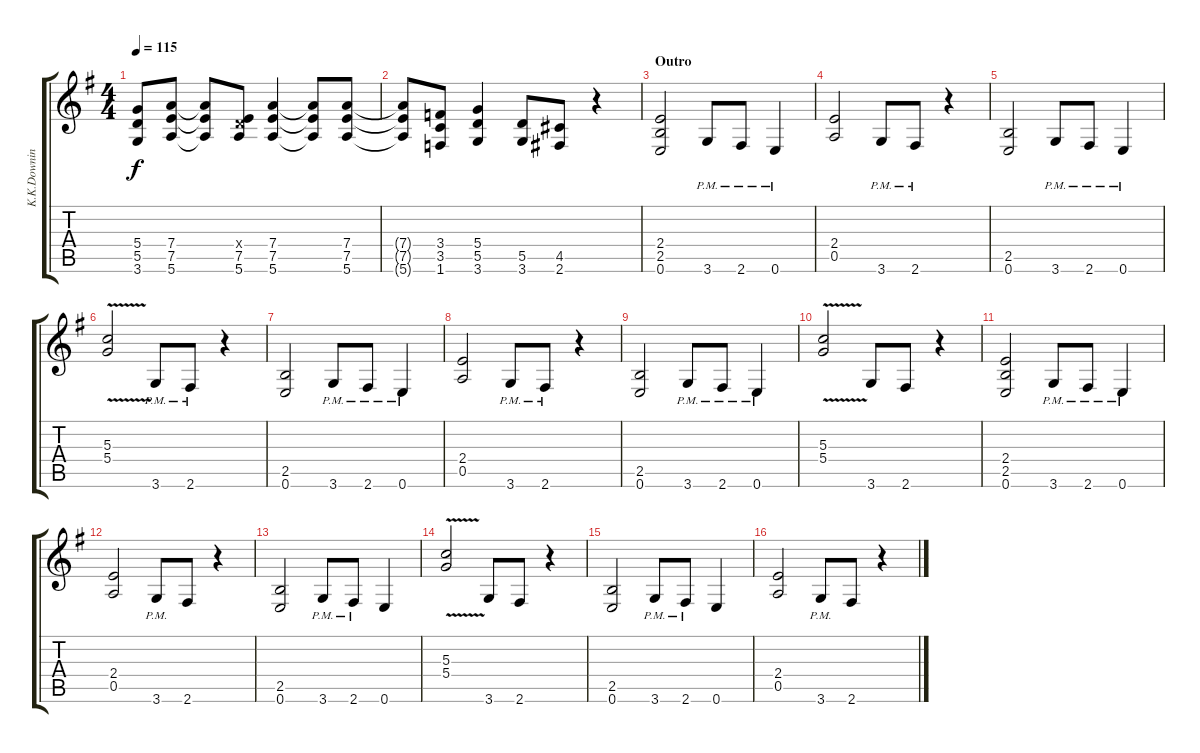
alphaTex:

\track ("K.K.Downing ?" "K.K.Downin") {instrument electricguitarclean}
\staff {score tabs}
\tuning (E4 B3 G3 D3 A2 E2) {hide}
\ts (4 4)
\tempo 115
\clef g2
\ks eminor
(5.4 5.5 3.6).8{dy f} (7.4 7.5 5.6).8 (7.4{t} 7.5{t} 5.6{t}).8 (0.4{x} 7.5 5.6).8 (7.4 7.5 5.6).4 (7.4{t} 7.5{t} 5.6{t}).8 (7.4 7.5 5.6).8 |
(7.4{t} 7.5{t} 5.6{t}).8 (3.4 3.5 1.6).8 (5.4 5.5 3.6).4 (5.5 3.6).8 (4.5 2.6).8 r.4 |
\section ("" "Outro")
(2.4 2.5 0.6).2 3.6{pm}.8 2.6{pm}.8 0.6{pm}.4 |
(2.4 0.5).2 3.6{pm}.8 2.6{pm}.8 r.4 |
(2.5 0.6).2 3.6{pm}.8 2.6{pm}.8 0.6{pm}.4 |
(5.3{v} 5.4{v}).2 3.6{pm}.8 2.6{pm}.8 r.4 |
(2.5 0.6).2 3.6{pm}.8 2.6{pm}.8 0.6{pm}.4 |
(2.4 0.5).2 3.6{pm}.8 2.6{pm}.8 r.4 |
(2.5 0.6).2 3.6{pm}.8 2.6{pm}.8 0.6{pm}.4 |
(5.3{v} 5.4{v}).2 3.6.8 2.6.8 r.4 |
(2.4 2.5 0.6).2 3.6{pm}.8 2.6{pm}.8 0.6{pm}.4 |
(2.4 0.5).2 3.6{pm}.8 2.6.8 r.4 |
(2.5 0.6).2 3.6{pm}.8 2.6{pm}.8 0.6.4 |
(5.3{v} 5.4{v}).2 3.6.8 2.6.8 r.4 |
(2.5 0.6).2 3.6{pm}.8 2.6{pm}.8 0.6.4 |
(2.4 0.5).2 3.6{pm}.8 2.6.8 r.4
